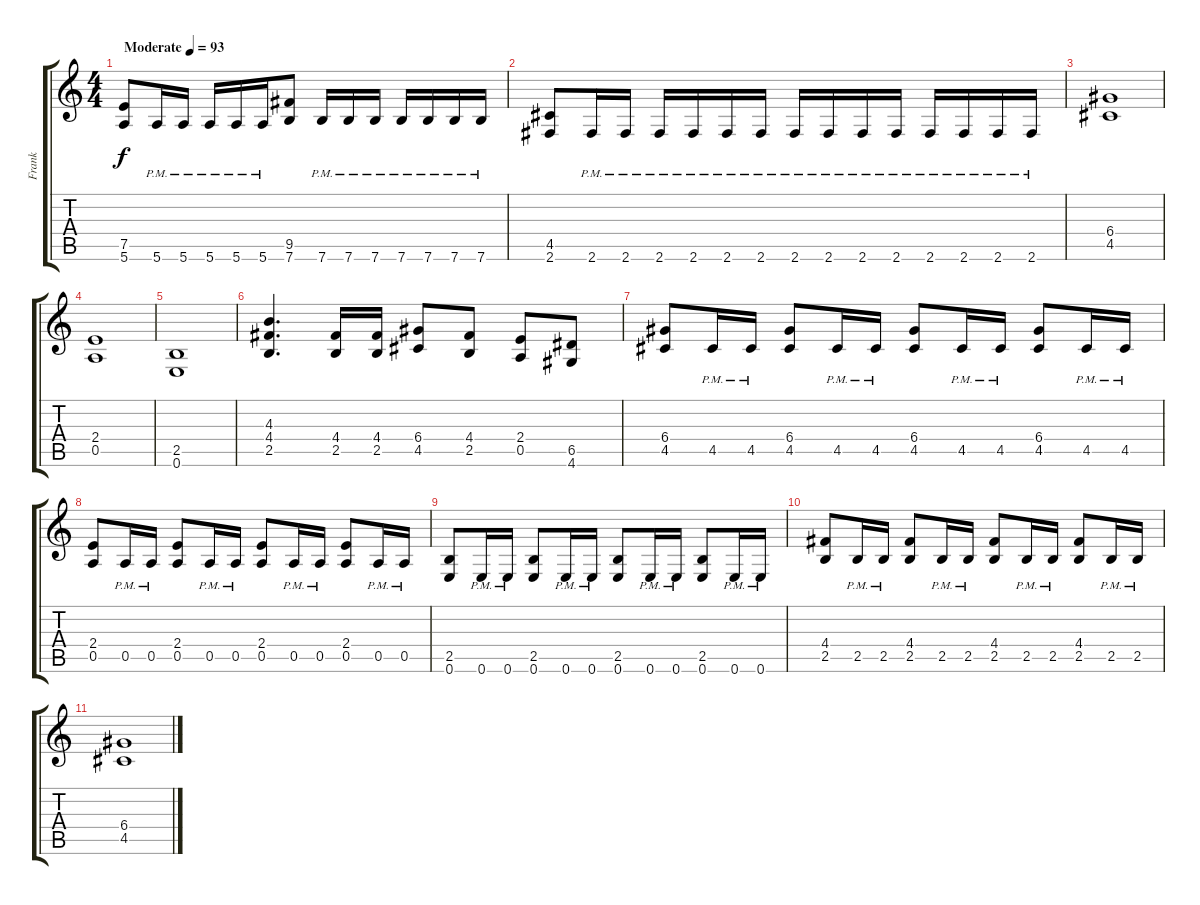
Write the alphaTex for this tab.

\track ("Frank" "Frank") {instrument distortionguitar}
\staff {score tabs}
\tuning (E4 B3 G3 D3 A2 E2) {hide}
\ts (4 4)
\tempo (93 "Moderate")
\clef g2
\ks c
(7.5 5.6).8{dy f instrument distortionguitar} 5.6{pm}.16 5.6{pm}.16 5.6{pm}.16 5.6{pm}.16 5.6{pm}.16 (9.5 7.6).8 7.6{pm}.16 7.6{pm}.16 7.6{pm}.16 7.6{pm}.16 7.6{pm}.16 7.6{pm}.16 7.6{pm}.16 |
(4.5 2.6).8 2.6{pm}.16 2.6{pm}.16 2.6{pm}.16 2.6{pm}.16 2.6{pm}.16 2.6{pm}.16 2.6{pm}.16 2.6{pm}.16 2.6{pm}.16 2.6{pm}.16 2.6{pm}.16 2.6{pm}.16 2.6{pm}.16 2.6{pm}.16 |
(6.4 4.5).1 |
(2.4 0.5).1 |
(2.5 0.6).1 |
(4.3 4.4 2.5).4{d} (4.4 2.5).16 (4.4 2.5).16 (6.4 4.5).8 (4.4 2.5).8 (2.4 0.5).8 (6.5 4.6).8 |
(6.4 4.5).8 4.5{pm}.16 4.5{pm}.16 (6.4 4.5).8 4.5{pm}.16 4.5{pm}.16 (6.4 4.5).8 4.5{pm}.16 4.5{pm}.16 (6.4 4.5).8 4.5{pm}.16 4.5{pm}.16 |
(2.4 0.5).8 0.5{pm}.16 0.5{pm}.16 (2.4 0.5).8 0.5{pm}.16 0.5{pm}.16 (2.4 0.5).8 0.5{pm}.16 0.5{pm}.16 (2.4 0.5).8 0.5{pm}.16 0.5{pm}.16 |
(2.5 0.6).8 0.6{pm}.16 0.6{pm}.16 (2.5 0.6).8 0.6{pm}.16 0.6{pm}.16 (2.5 0.6).8 0.6{pm}.16 0.6{pm}.16 (2.5 0.6).8 0.6{pm}.16 0.6{pm}.16 |
(4.4 2.5).8 2.5{pm}.16 2.5{pm}.16 (4.4 2.5).8 2.5{pm}.16 2.5{pm}.16 (4.4 2.5).8 2.5{pm}.16 2.5{pm}.16 (4.4 2.5).8 2.5{pm}.16 2.5{pm}.16 |
(6.4 4.5).1
